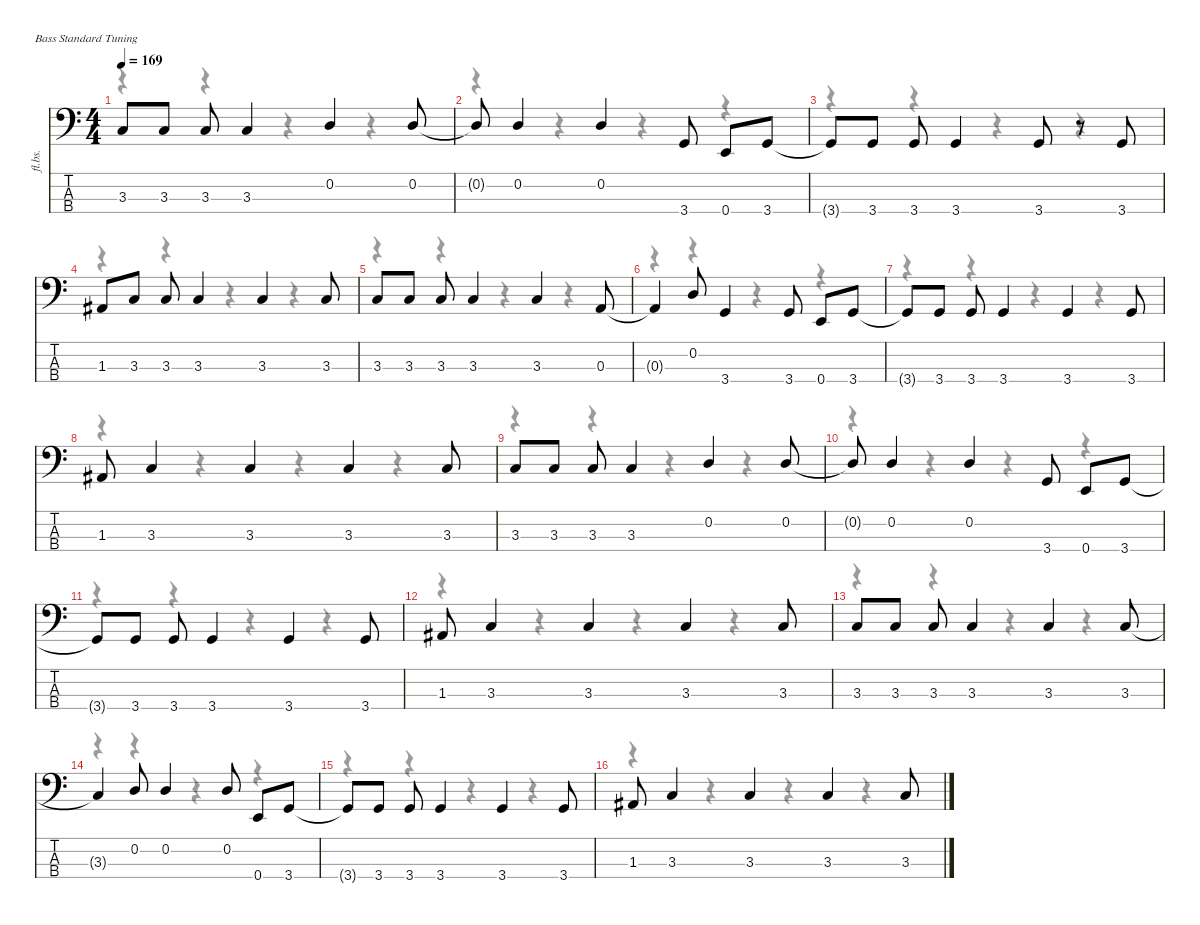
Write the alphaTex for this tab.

\defaultSystemsLayout 4
\hideDynamics
\bracketExtendMode nobrackets
\otherSystemsTrackNameOrientation horizontal
\track ("Bass" "fl.bs.") {instrument fretlessbass}
\staff {score tabs}
\tuning (G2 D2 A1 E1)
\voice
\ts (4 4)
\tempo 169
\clef f4
\ks c
3.3.8{dy f} 3.3.8 3.3.8 3.3.4 0.2.4 0.2.8 |
0.2{t}.8 0.2.4 0.2.4 3.4.8 0.4.8 3.4.8 |
3.4{t}.8 3.4.8 3.4.8 3.4.4 3.4.8 r.8 3.4.8 |
1.3{acc #}.8 3.3.8 3.3.8 3.3.4 3.3.4 3.3.8 |
3.3.8 3.3.8 3.3.8 3.3.4 3.3.4 0.3.8 |
0.3{t}.4 0.2.8 3.4.4 3.4.8 0.4.8 3.4.8 |
3.4{t}.8 3.4.8 3.4.8 3.4.4 3.4.4 3.4.8 |
1.3{acc #}.8 3.3.4 3.3.4 3.3.4 3.3.8 |
3.3.8 3.3.8 3.3.8 3.3.4 0.2.4 0.2.8 |
0.2{t}.8 0.2.4 0.2.4 3.4.8 0.4.8 3.4.8 |
3.4{t}.8 3.4.8 3.4.8 3.4.4 3.4.4 3.4.8 |
1.3{acc #}.8 3.3.4 3.3.4 3.3.4 3.3.8 |
3.3.8 3.3.8 3.3.8 3.3.4 3.3.4 3.3.8 |
3.3{t}.4 0.2.8 0.2.4 0.2.8 0.4.8 3.4.8 |
3.4{t}.8 3.4.8 3.4.8 3.4.4 3.4.4 3.4.8 |
1.3{acc #}.8 3.3.4 3.3.4 3.3.4 3.3.8
\voice
\clef f4
\ottava regular
\simile none
\ks c
r.4{dy mf} r.4 r.4 r.4 |
r.4 r.4 r.4 r.4 |
r.4 r.4 r.4 r.4 |
r.4 r.4 r.4 r.4 |
r.4 r.4 r.4 r.4 |
r.4 r.4 r.4 r.4 |
r.4 r.4 r.4 r.4 |
r.4 r.4 r.4 r.4 |
r.4 r.4 r.4 r.4 |
r.4 r.4 r.4 r.4 |
r.4 r.4 r.4 r.4 |
r.4 r.4 r.4 r.4 |
r.4 r.4 r.4 r.4 |
r.4 r.4 r.4 r.4 |
r.4 r.4 r.4 r.4 |
r.4 r.4 r.4 r.4
